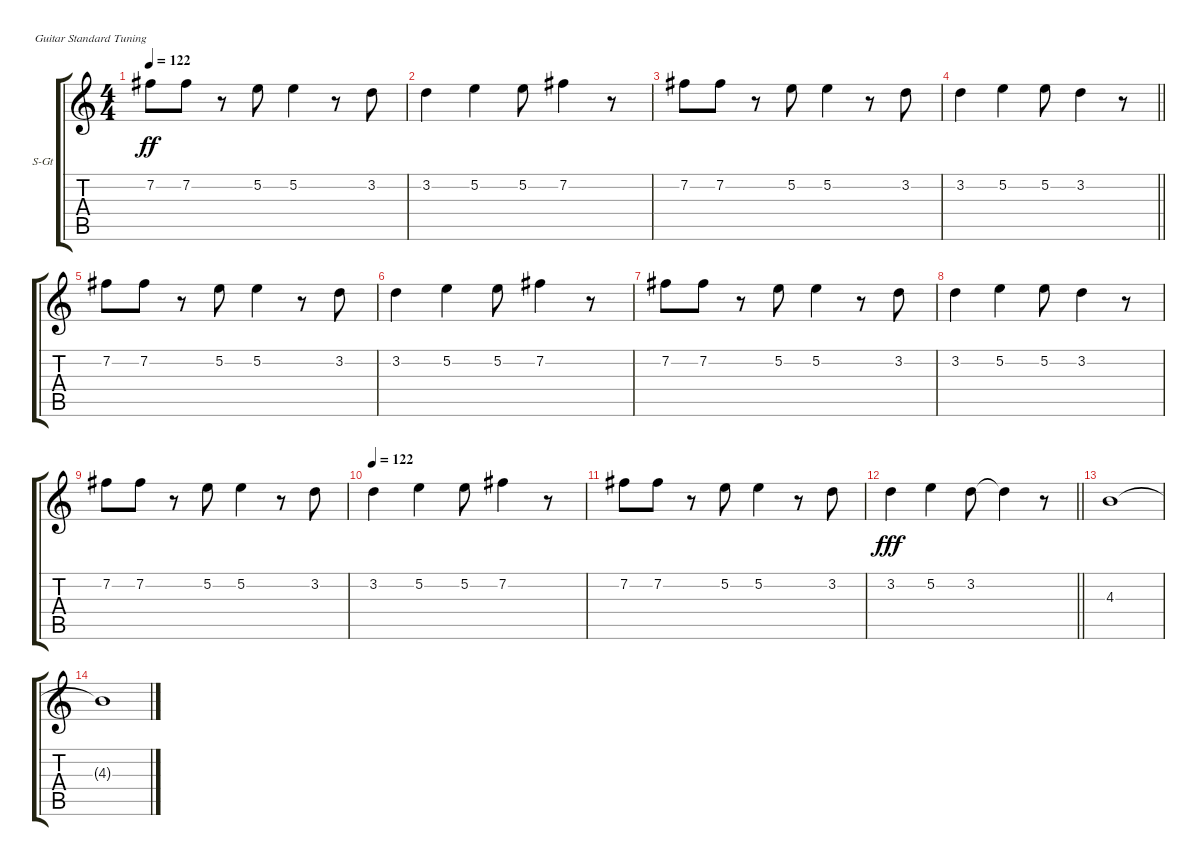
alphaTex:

\bracketExtendMode groupsimilarinstruments
\firstSystemTrackNameOrientation horizontal
\otherSystemsTrackNameOrientation horizontal
\track ("Voce" "S-Gt") {instrument acousticguitarsteel}
\staff {score tabs}
\tuning (E4 B3 G3 D3 A2 E2)
\ts (4 4)
\tempo 122
\clef g2
\ks c
7.2.8{dy ff} 7.2.8 r.8 5.2.8 5.2.4 r.8 3.2.8 |
3.2.4 5.2.4 5.2.8 7.2.4 r.8 |
7.2.8 7.2.8 r.8 5.2.8 5.2.4 r.8 3.2.8 |
\barLineRight lightlight
3.2.4 5.2.4 5.2.8 3.2.4 r.8 |
7.2.8 7.2.8 r.8 5.2.8 5.2.4 r.8 3.2.8 |
3.2.4 5.2.4 5.2.8 7.2.4 r.8 |
7.2.8 7.2.8 r.8 5.2.8 5.2.4 r.8 3.2.8 |
3.2.4 5.2.4 5.2.8 3.2.4 r.8 |
7.2.8 7.2.8 r.8 5.2.8 5.2.4 r.8 3.2.8 |
\tempo 122
3.2.4 5.2.4 5.2.8 7.2.4 r.8 |
7.2.8 7.2.8 r.8 5.2.8 5.2.4 r.8 3.2.8 |
\barLineRight lightlight
3.2.4{dy fff} 5.2.4 3.2.8 3.2{t}.4 r.8 |
4.3.1 |
4.3{t}.1
